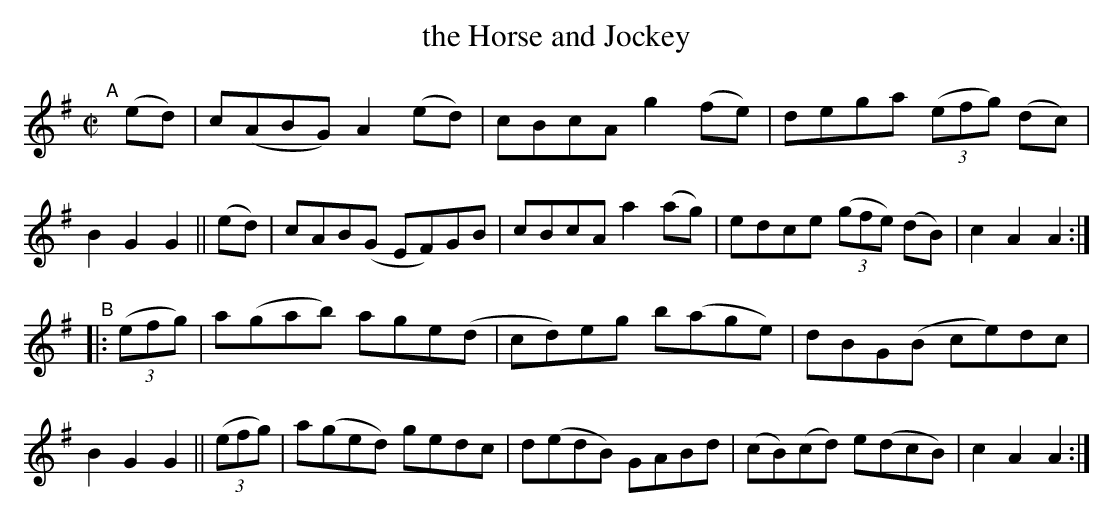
X:1
T: the Horse and Jockey
M: C|
L: 1/8
K: Ador
"^A"\
[|](ed) | c(ABG) A2(ed) | cBcA g2(fe) | dega (3(efg) (dc) | B2G2G2 \
|| (ed) | cAB(G  EF)GB  | cBcA a2(ag) | edce (3(gfe) (dB) | c2A2A2 :|
"^B"\
|: (3(efg) | a(gab) age(d | cd)eg b(age) | dBG(B    ce)dc  | B2G2G2 \
|| (3(efg) | a(ged) gedc  | d(edB) GABd  | (cB)(cd) e(dcB) | c2A2A2 :|
